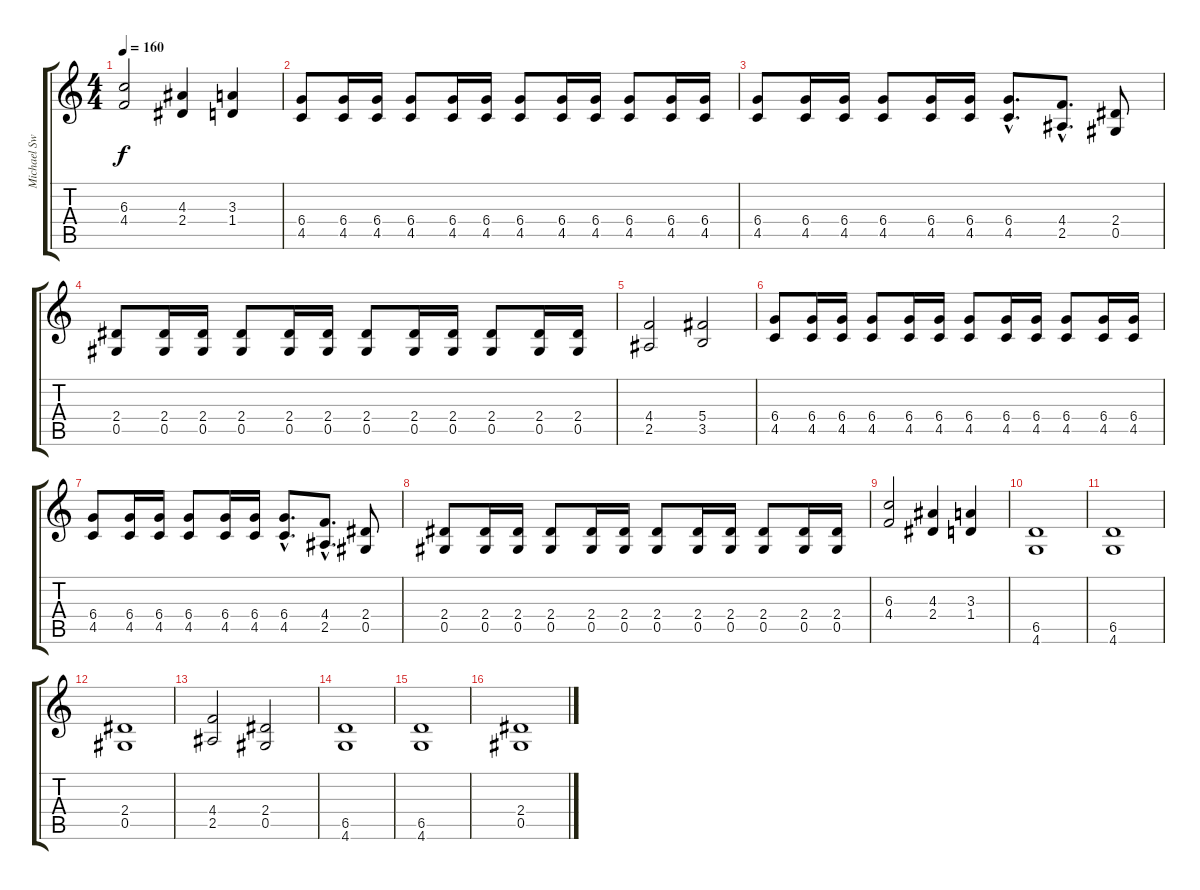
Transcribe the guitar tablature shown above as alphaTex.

\track ("Michael Sweet" "Michael Sw") {instrument distortionguitar}
\staff {score tabs}
\tuning (Eb4 Bb3 Gb3 Db3 Ab2 Eb2) {hide}
\ts (4 4)
\tempo 160
\clef g2
\ks c
(6.3 4.4).2{dy f} (4.3 2.4).4 (3.3 1.4).4 |
(6.4 4.5).8 (6.4 4.5).16 (6.4 4.5).16 (6.4 4.5).8 (6.4 4.5).16 (6.4 4.5).16 (6.4 4.5).8 (6.4 4.5).16 (6.4 4.5).16 (6.4 4.5).8 (6.4 4.5).16 (6.4 4.5).16 |
(6.4 4.5).8 (6.4 4.5).16 (6.4 4.5).16 (6.4 4.5).8 (6.4 4.5).16 (6.4 4.5).16 (6.4{hac} 4.5{hac}).8{d} (4.4{hac} 2.5{hac}).8{d} (2.4 0.5).8 |
(2.4 0.5).8 (2.4 0.5).16 (2.4 0.5).16 (2.4 0.5).8 (2.4 0.5).16 (2.4 0.5).16 (2.4 0.5).8 (2.4 0.5).16 (2.4 0.5).16 (2.4 0.5).8 (2.4 0.5).16 (2.4 0.5).16 |
(4.4 2.5).2 (5.4 3.5).2 |
(6.4 4.5).8 (6.4 4.5).16 (6.4 4.5).16 (6.4 4.5).8 (6.4 4.5).16 (6.4 4.5).16 (6.4 4.5).8 (6.4 4.5).16 (6.4 4.5).16 (6.4 4.5).8 (6.4 4.5).16 (6.4 4.5).16 |
(6.4 4.5).8 (6.4 4.5).16 (6.4 4.5).16 (6.4 4.5).8 (6.4 4.5).16 (6.4 4.5).16 (6.4{hac} 4.5{hac}).8{d} (4.4{hac} 2.5{hac}).8{d} (2.4 0.5).8 |
(2.4 0.5).8 (2.4 0.5).16 (2.4 0.5).16 (2.4 0.5).8 (2.4 0.5).16 (2.4 0.5).16 (2.4 0.5).8 (2.4 0.5).16 (2.4 0.5).16 (2.4 0.5).8 (2.4 0.5).16 (2.4 0.5).16 |
(6.3 4.4).2 (4.3 2.4).4 (3.3 1.4).4 |
(6.5 4.6).1 |
(6.5 4.6).1 |
(2.4 0.5).1 |
(4.4 2.5).2 (2.4 0.5).2 |
(6.5 4.6).1 |
(6.5 4.6).1 |
(2.4 0.5).1
